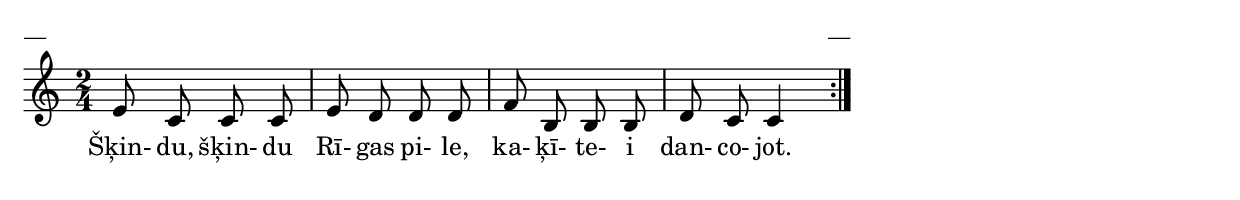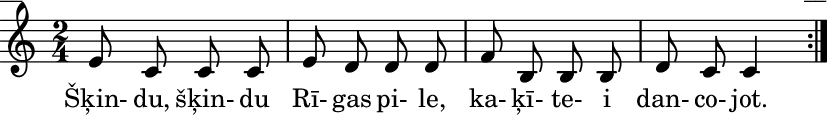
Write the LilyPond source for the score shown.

\version "2.13.18"
#(ly:set-option 'crop #t)

%\header {
%    title = "Šķindu, šķindu Rīgas pile"
%}
\paper {
line-width = 14\cm
left-margin = 0.4\cm
between-system-padding = 0.1\cm
between-system-space = 0.1\cm
}
\layout {
indent = #0
ragged-last = ##f
}


voiceA = \relative c' {
\clef "treble"
\key c\major
\time 2/4
\repeat volta 2 {
e8 c c c | e d d d | f b, b b | d c c4
}
} 


lyricA = \lyricmode {
Šķin-8 du,8 šķin-8 du8 Rī-8 gas8 pi-8 le,8 
ka-8 ķī-8 te-8 i8 dan-8 co-8 jot.4
}



fullScore = <<
\new Staff {
<<
\new Voice = "voiceA" { \oneVoice \autoBeamOff \voiceA }
\new Lyrics \lyricsto "voiceA" \lyricA
>>
}
>>

\score {
\fullScore
\header { piece = "__" opus = "__" }
}
\markup { \with-color #(x11-color 'white) \sans \smaller "__" }
\score {
\unfoldRepeats
\fullScore
\midi {
\context { \Staff \remove "Staff_performer" }
\context { \Voice \consists "Staff_performer" }
}
}



